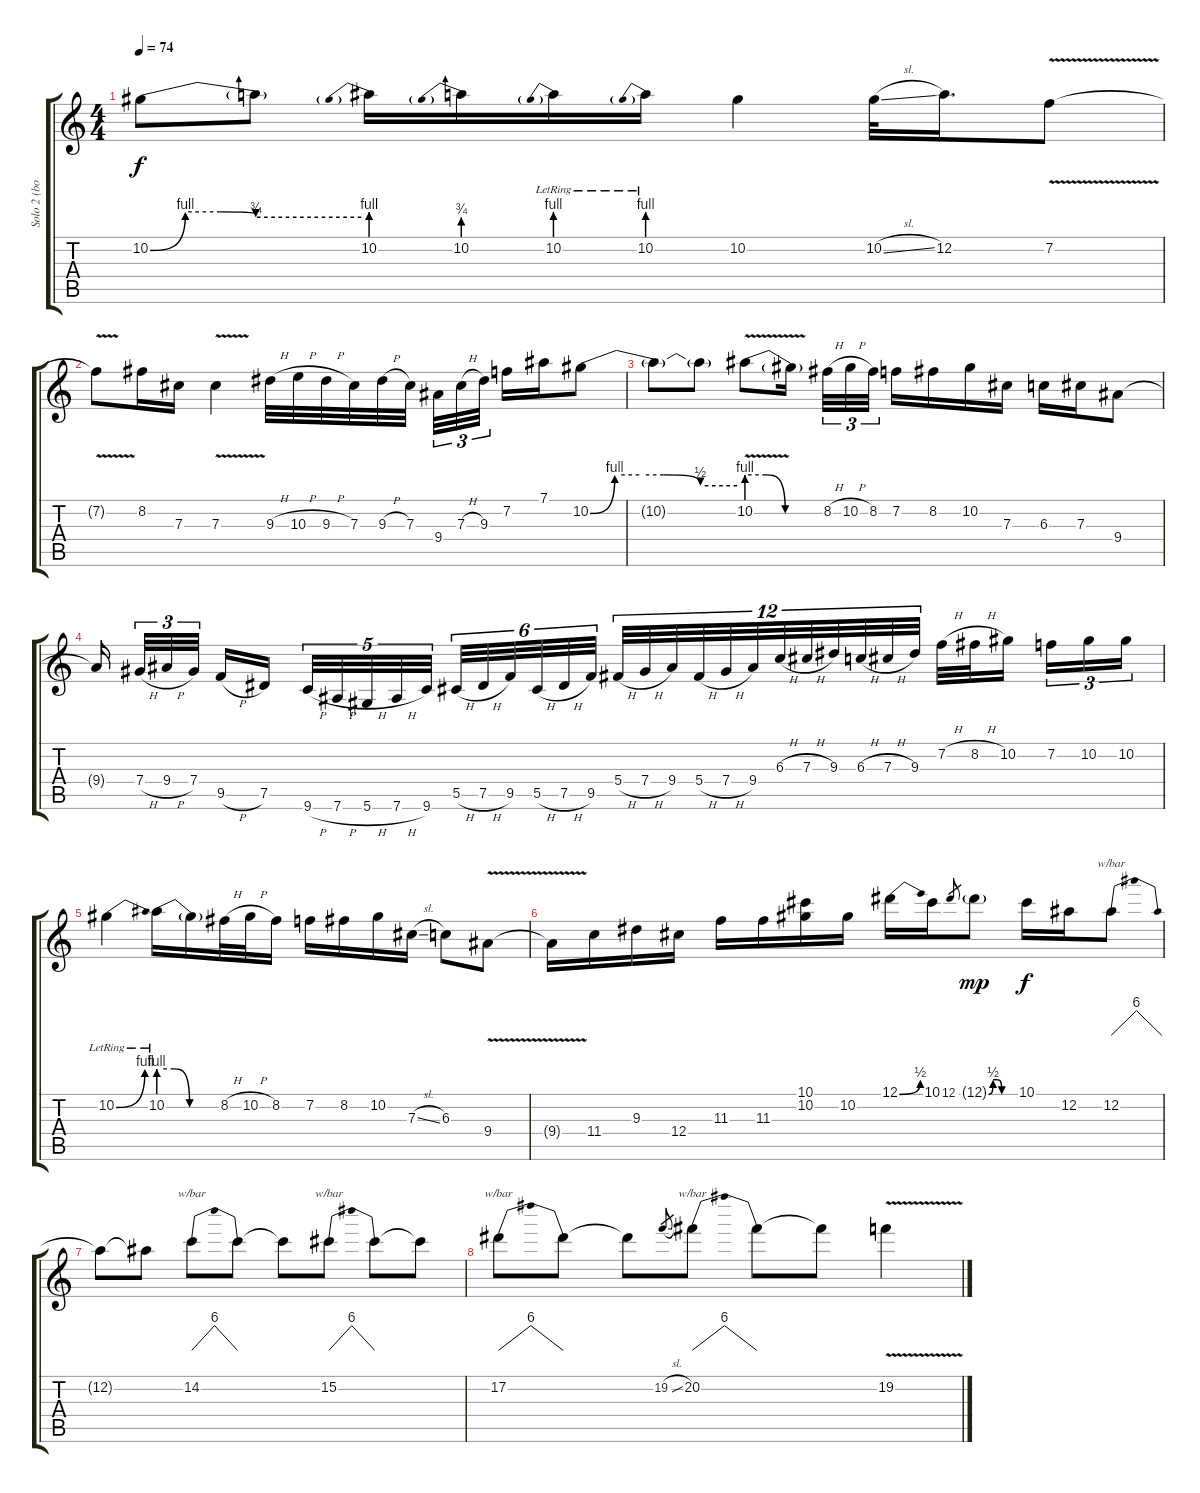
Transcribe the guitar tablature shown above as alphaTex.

\track ("Solo 2 (booster)" "Solo 2 (bo") {instrument distortionguitar}
\staff {score tabs}
\tuning (Eb4 Bb3 Gb3 Db3 Ab2 Eb2) {hide}
\ts (4 4)
\tempo 74
\clef g2
\ks c
10.2{be (custom 0 0 10 4 20 4 30 3 60 3)}.8{dy f} 10.2{t}.8 10.2{be (prebend 0 4 60 4)}.16 10.2{be (prebend 0 3 60 3)}.16 10.2{be (prebend 0 4 60 4) lr}.16 10.2{be (prebend 0 4 60 4) lr}.16 10.2.4 10.2{sl}.32 12.2.16{d} 7.2{v}.8 |
7.2{t}.8 8.2.16 7.3.16 7.3{v}.4 9.3{h}.32 10.3{h}.32 9.3{h}.32 7.3.32 9.3{h}.32 7.3.32 9.4.32{tu (3 2)} 7.3{h}.32{tu (3 2)} 9.3.32{tu (3 2)} 7.2.16 7.1.16 10.2{be (custom 0 0 10 4 20 4 30 4 45 2 60 2)}.8 |
10.2{t}.8 10.2{t}.8 10.2{be (custom 0 4 15 4 30 0 60 0) v}.8 10.2{t}.16 8.2{h}.32{tu (3 2)} 10.2{h}.32{tu (3 2)} 8.2.32{tu (3 2)} 7.2.16 8.2.16 10.2.16 7.3.16 6.3.16 7.3.16 9.4.8 |
9.4{t}.16 7.4{h}.32{tu (3 2)} 9.4{h}.32{tu (3 2)} 7.4.32{tu (3 2)} 9.5{h}.16 7.5.16 9.6{h}.32{tu (5 4)} 7.6{h}.32{tu (5 4)} 5.6{h}.32{tu (5 4)} 7.6{h}.32{tu (5 4)} 9.6.32{tu (5 4)} 5.5{h}.32{tu (6 4)} 7.5{h}.32{tu (6 4)} 9.5.32{tu (6 4)} 5.5{h}.32{tu (6 4)} 7.5{h}.32{tu (6 4)} 9.5.32{tu (6 4)} 5.4{h}.32{tu (12 8)} 7.4{h}.32{tu (12 8)} 9.4.32{tu (12 8)} 5.4{h}.32{tu (12 8)} 7.4{h}.32{tu (12 8)} 9.4.32{tu (12 8)} 6.3{h}.32{tu (12 8)} 7.3{h}.32{tu (12 8)} 9.3.32{tu (12 8)} 6.3{h}.32{tu (12 8)} 7.3{h}.32{tu (12 8)} 9.3.32{tu (12 8)} 7.2{h}.32 8.2{h}.32 10.2.16 7.2.16{tu (3 2)} 10.2.16{tu (3 2)} 10.2.16{tu (3 2)} |
10.2{be (bend 0 0 60 4) lr}.4 10.2{be (custom 0 4 15 4 30 0 60 0) lr}.16 10.2{t}.16 8.2{h}.32 10.2{h}.32 8.2.16 7.2.16 8.2.16 10.2.16 7.3{sl}.16 6.3.8 9.4{v}.8 |
9.4{v t}.16 11.4.16 9.3.16 12.4.16 11.3.16 11.3.16 (10.1 10.2).16 10.2.16 12.1{be (bend 0 0 60 2)}.16 10.1.16 12.1.8{gr} 12.1{be (custom 0 0 10 2 20 2 30 0 60 0) g}.8{dy mp} 10.1.16{dy f} 12.2.16 12.2.8{tbe (dip default 0 0 30 24 60 0)} |
12.2{t}.8 12.2{t}.8 14.2.8{tbe (dip default 0 0 30 24 60 0)} 14.2{t}.8 14.2{t}.8 15.2.8{tbe (dip default 0 0 30 24 60 0)} 15.2{t}.8 15.2{t}.8 |
17.2.8{tbe (dip default 0 0 30 24 60 0)} 17.2{t}.8 17.2{t}.8 19.2{sl}.8{gr} 20.2.8{tbe (dip default 0 0 30 24 60 0)} 20.2{t}.8 20.2{t}.8 19.2{v}.4
